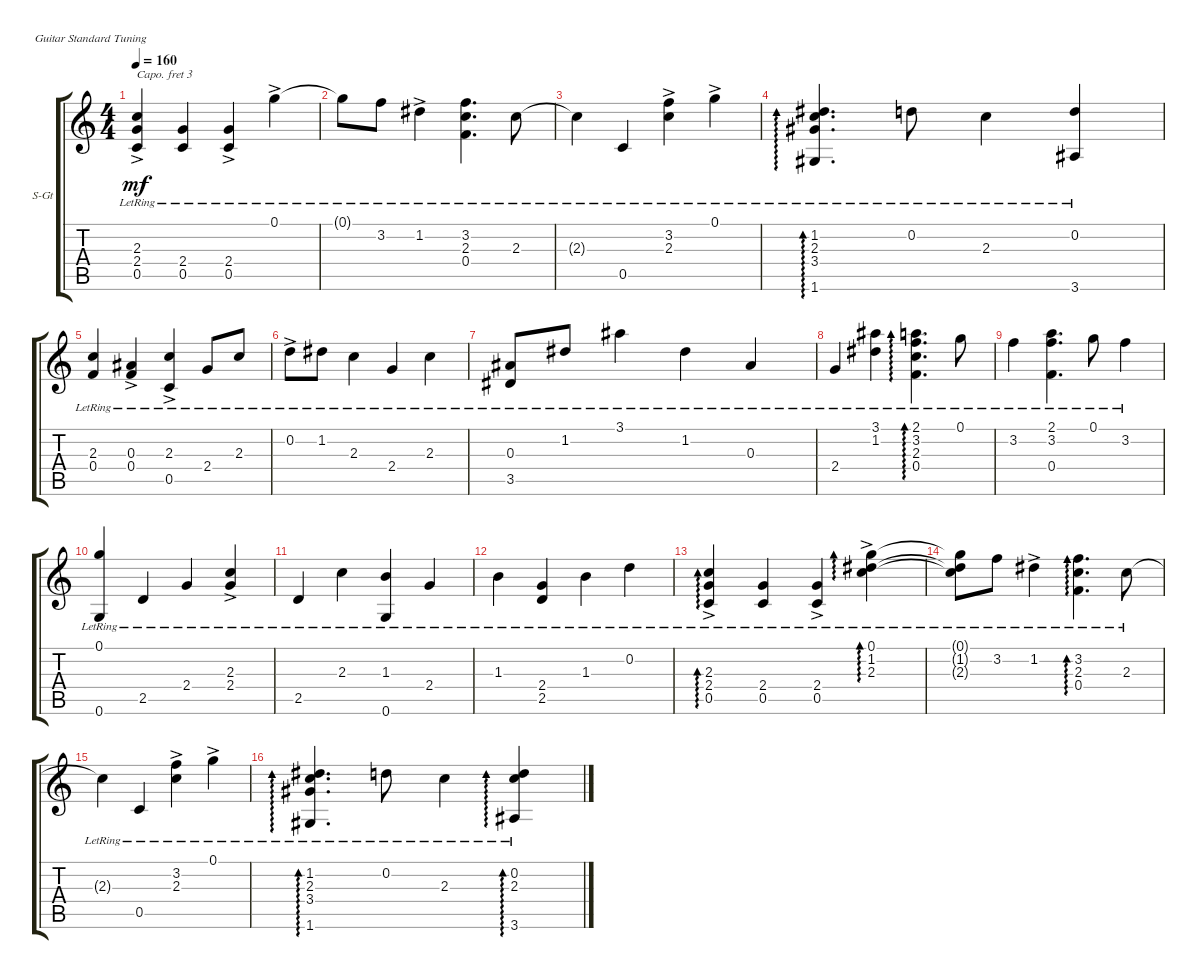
\defaultSystemsLayout 4
\bracketExtendMode groupsimilarinstruments
\firstSystemTrackNameOrientation horizontal
\otherSystemsTrackNameOrientation horizontal
\track ("Steel Guitar" "S-Gt") {instrument acousticguitarsteel}
\staff {score tabs}
\capo 3
\tuning (E4 B3 G3 D3 A2 E2)
\ts (4 4)
\tempo 160
\clef g2
\ks c
(2.4{ac lr} 2.3{ac lr} 0.5{ac lr}).4{dy mf} (0.5{lr} 2.4{lr}).4 (2.4{ac lr} 0.5{ac lr}).4 0.1{ac lr}.4 |
0.1{lr t}.8 3.2{lr}.8 1.2{ac lr}.4 (0.4{lr} 2.3{lr} 3.2{lr}).4{d} 2.3{lr}.8 |
2.3{lr t}.4 0.5{lr}.4 (2.3{ac lr} 3.2{ac lr}).4 0.1{ac lr}.4 |
(1.6{lr} 3.4{lr} 2.3{lr} 1.2{lr}).4{d ad 0} 0.2{lr}.8 2.3{lr}.4 (3.6{lr} 0.2{lr}).4 |
(2.3{lr} 0.4{lr}).4 (0.4{ac lr} 0.3{ac lr}).4 (0.5{ac lr} 2.3{ac lr}).4 2.4{lr}.8 2.3{lr}.8 |
0.2{ac lr}.8 1.2{lr}.8 2.3{lr}.4 2.4{lr}.4 2.3{lr}.4 |
(3.5{lr} 0.3{lr}).8 1.2{lr}.8 3.1{lr}.4 1.2{lr}.4 0.3{lr}.4 |
2.4{lr}.4 (3.1{lr} 1.2{lr}).4 (0.4{lr} 2.3{lr} 3.2{lr} 2.1{lr}).4{d ad 0} 0.1{lr}.8 |
3.2{lr}.4 (0.4{lr} 2.1{lr} 3.2{lr}).4{d} 0.1{lr}.8 3.2{lr}.4 |
(0.1{lr} 0.6{lr}).4 2.5{lr}.4 2.4{lr}.4 (2.3{ac lr} 2.4{ac lr}).4 |
2.5{lr}.4 2.3{lr}.4 (1.3{lr} 0.6{lr}).4 2.4{lr}.4 |
1.3{lr}.4 (2.4{lr} 2.5{lr}).4 1.3{lr}.4 0.2{lr}.4 |
(2.4{ac lr} 2.3{ac lr} 0.5{ac lr}).4{ad 0} (0.5{lr} 2.4{lr}).4 (2.4{ac lr} 0.5{ac lr}).4 (0.1{ac lr} 2.3 1.2).4{ad 0} |
(0.1{lr t} 2.3{t} 1.2{t}).8 3.2{lr}.8 1.2{ac lr}.4 (0.4{lr} 2.3{lr} 3.2{lr}).4{d ad 0} 2.3{lr}.8 |
2.3{lr t}.4 0.5{lr}.4 (2.3{ac lr} 3.2{ac lr}).4 0.1{ac lr}.4 |
(1.6{lr} 3.4{lr} 2.3{lr} 1.2{lr}).4{d ad 0} 0.2{lr}.8 2.3{lr}.4 (3.6{lr} 0.2{lr} 2.3).4{ad 30}
